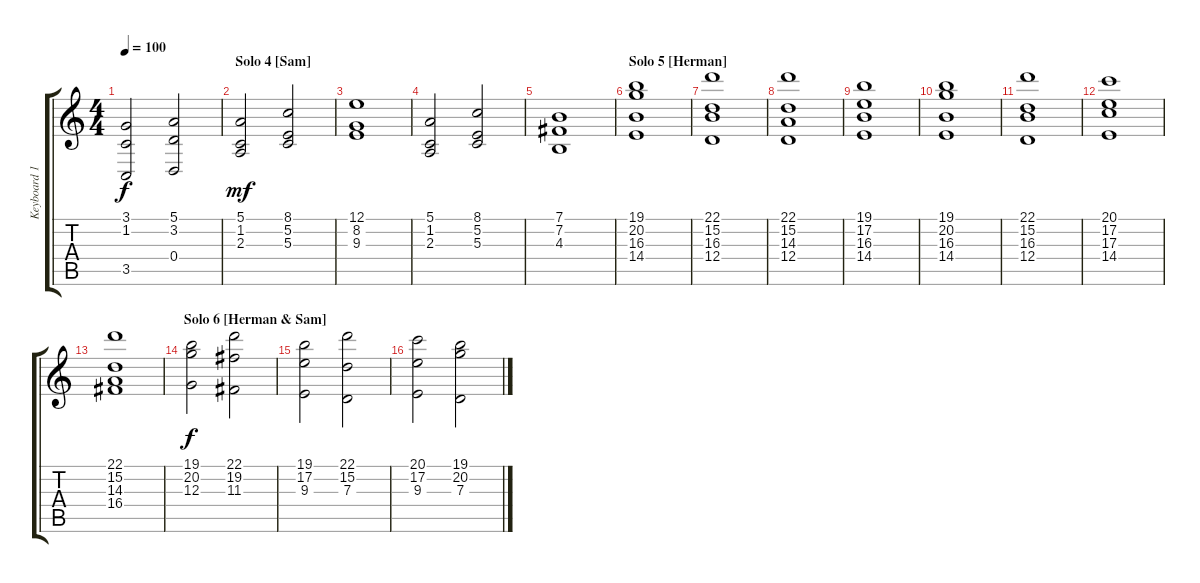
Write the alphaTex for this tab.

\track ("Keyboard 1" "Keyboard 1") {instrument stringensemble1}
\staff {score tabs}
\tuning (E4 B3 G3 D3 A2 E2) {hide}
\ts (4 4)
\tempo 100
\clef g2
\ks c
(3.1 1.2 3.5).2{dy f} (5.1 3.2 0.4).2 |
\section ("" "Solo 4 [Sam]")
(5.1 1.2 2.3).2{dy mf} (8.1 5.2 5.3).2 |
(12.1 8.2 9.3).1 |
(5.1 1.2 2.3).2 (8.1 5.2 5.3).2 |
(7.1 7.2 4.3).1 |
\section ("" "Solo 5 [Herman]")
(19.1 20.2 16.3 14.4).1 |
(22.1 15.2 16.3 12.4).1 |
(22.1 15.2 14.3 12.4).1 |
(19.1 17.2 16.3 14.4).1 |
(19.1 20.2 16.3 14.4).1 |
(22.1 15.2 16.3 12.4).1 |
(20.1 17.2 17.3 14.4).1 |
(22.1 15.2 14.3 16.4).1 |
\section ("" "Solo 6 [Herman & Sam]")
(19.1 20.2 12.3).2{dy f} (22.1 19.2 11.3).2 |
(19.1 17.2 9.3).2 (22.1 15.2 7.3).2 |
(20.1 17.2 9.3).2 (19.1 20.2 7.3).2
